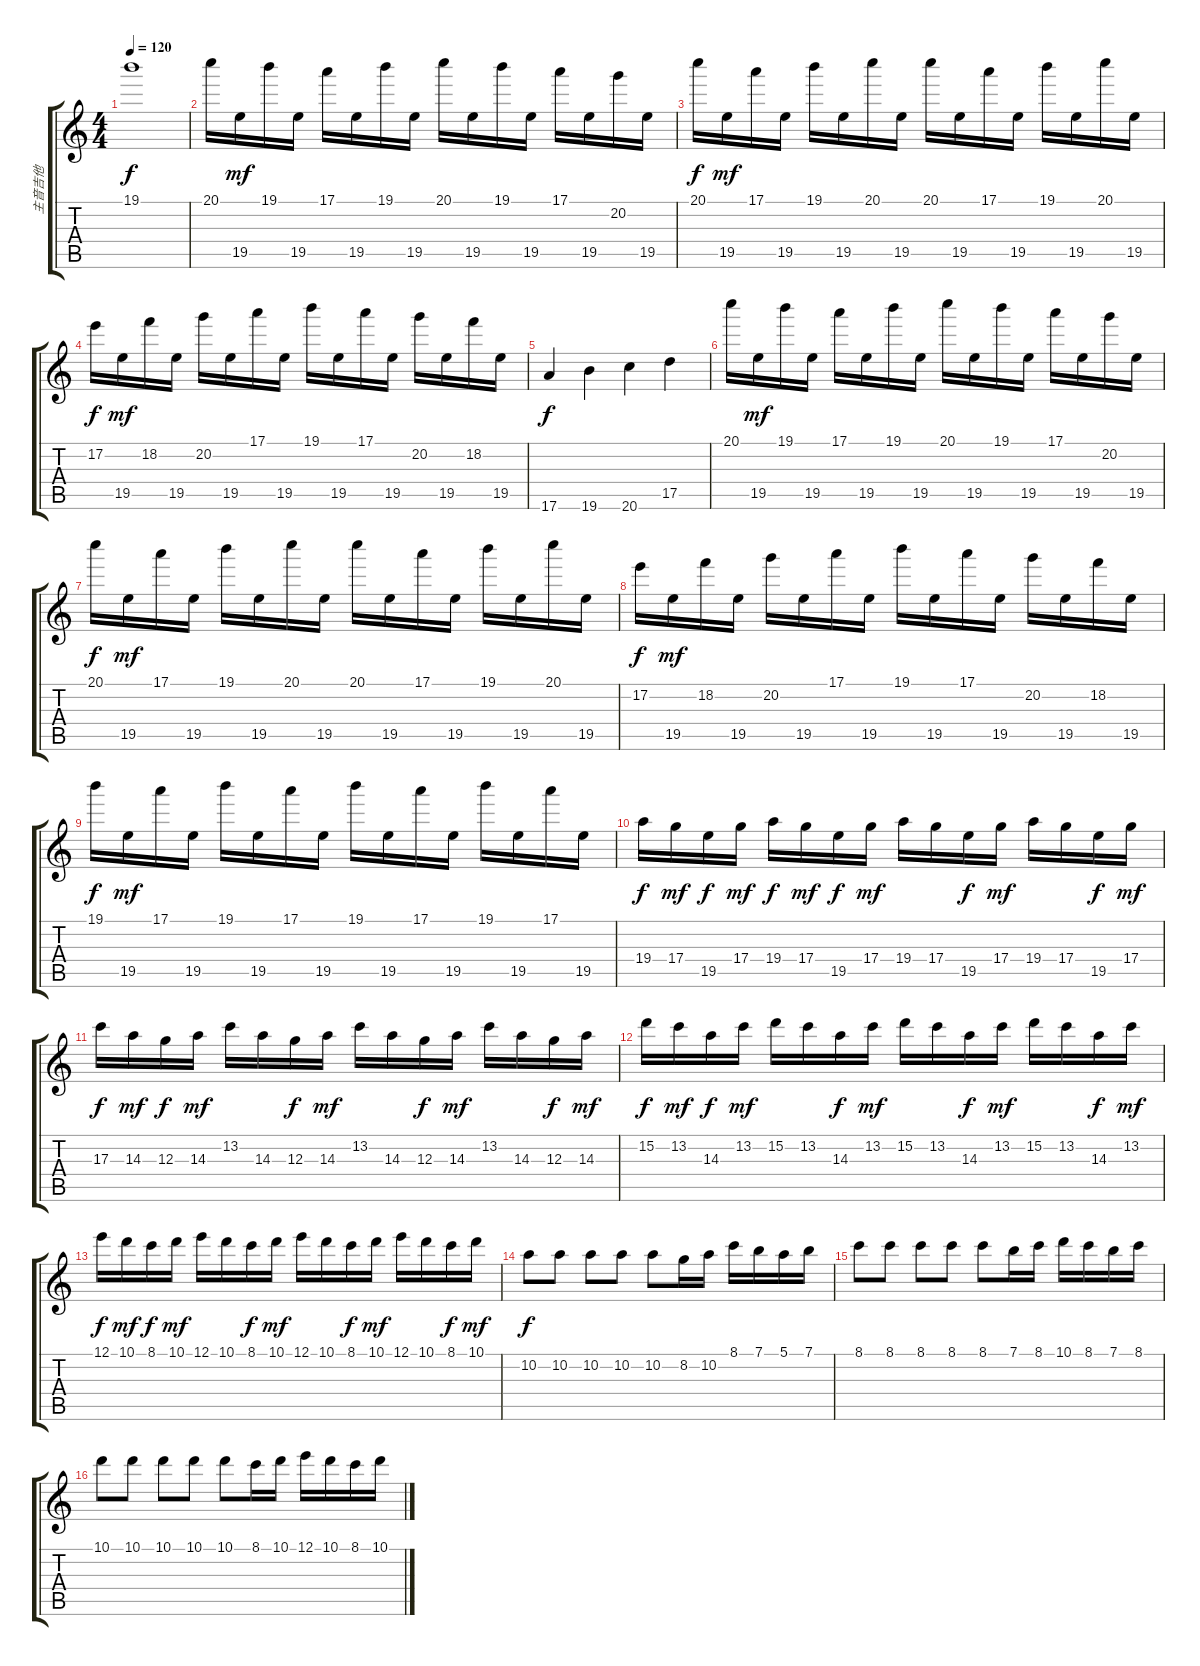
\track ("主音吉他" "主音吉他") {instrument acousticguitarnylon}
\staff {score tabs}
\tuning (E4 B3 G3 D3 A2 E2) {hide}
\ts (4 4)
\tempo 120
\clef g2
\ks c
19.1.1{dy f} |
20.1.16 19.5.16{dy mf} 19.1.16 19.5.16 17.1.16 19.5.16 19.1.16 19.5.16 20.1.16 19.5.16 19.1.16 19.5.16 17.1.16 19.5.16 20.2.16 19.5.16 |
20.1.16{dy f} 19.5.16{dy mf} 17.1.16 19.5.16 19.1.16 19.5.16 20.1.16 19.5.16 20.1.16 19.5.16 17.1.16 19.5.16 19.1.16 19.5.16 20.1.16 19.5.16 |
17.2.16{dy f} 19.5.16{dy mf} 18.2.16 19.5.16 20.2.16 19.5.16 17.1.16 19.5.16 19.1.16 19.5.16 17.1.16 19.5.16 20.2.16 19.5.16 18.2.16 19.5.16 |
17.6.4{dy f} 19.6.4 20.6.4 17.5.4 |
20.1.16 19.5.16{dy mf} 19.1.16 19.5.16 17.1.16 19.5.16 19.1.16 19.5.16 20.1.16 19.5.16 19.1.16 19.5.16 17.1.16 19.5.16 20.2.16 19.5.16 |
20.1.16{dy f} 19.5.16{dy mf} 17.1.16 19.5.16 19.1.16 19.5.16 20.1.16 19.5.16 20.1.16 19.5.16 17.1.16 19.5.16 19.1.16 19.5.16 20.1.16 19.5.16 |
17.2.16{dy f} 19.5.16{dy mf} 18.2.16 19.5.16 20.2.16 19.5.16 17.1.16 19.5.16 19.1.16 19.5.16 17.1.16 19.5.16 20.2.16 19.5.16 18.2.16 19.5.16 |
19.1.16{dy f} 19.5.16{dy mf} 17.1.16 19.5.16 19.1.16 19.5.16 17.1.16 19.5.16 19.1.16 19.5.16 17.1.16 19.5.16 19.1.16 19.5.16 17.1.16 19.5.16 |
19.4.16{dy f} 17.4.16{dy mf} 19.5.16{dy f} 17.4.16{dy mf} 19.4.16{dy f} 17.4.16{dy mf} 19.5.16{dy f} 17.4.16{dy mf} 19.4.16 17.4.16 19.5.16{dy f} 17.4.16{dy mf} 19.4.16 17.4.16 19.5.16{dy f} 17.4.16{dy mf} |
17.3.16{dy f} 14.3.16{dy mf} 12.3.16{dy f} 14.3.16{dy mf} 13.2.16 14.3.16 12.3.16{dy f} 14.3.16{dy mf} 13.2.16 14.3.16 12.3.16{dy f} 14.3.16{dy mf} 13.2.16 14.3.16 12.3.16{dy f} 14.3.16{dy mf} |
15.2.16{dy f} 13.2.16{dy mf} 14.3.16{dy f} 13.2.16{dy mf} 15.2.16 13.2.16 14.3.16{dy f} 13.2.16{dy mf} 15.2.16 13.2.16 14.3.16{dy f} 13.2.16{dy mf} 15.2.16 13.2.16 14.3.16{dy f} 13.2.16{dy mf} |
12.1.16{dy f} 10.1.16{dy mf} 8.1.16{dy f} 10.1.16{dy mf} 12.1.16 10.1.16 8.1.16{dy f} 10.1.16{dy mf} 12.1.16 10.1.16 8.1.16{dy f} 10.1.16{dy mf} 12.1.16 10.1.16 8.1.16{dy f} 10.1.16{dy mf} |
10.2.8{dy f} 10.2.8 10.2.8 10.2.8 10.2.8 8.2.16 10.2.16 8.1.16 7.1.16 5.1.16 7.1.16 |
8.1.8 8.1.8 8.1.8 8.1.8 8.1.8 7.1.16 8.1.16 10.1.16 8.1.16 7.1.16 8.1.16 |
10.1.8 10.1.8 10.1.8 10.1.8 10.1.8 8.1.16 10.1.16 12.1.16 10.1.16 8.1.16 10.1.16
